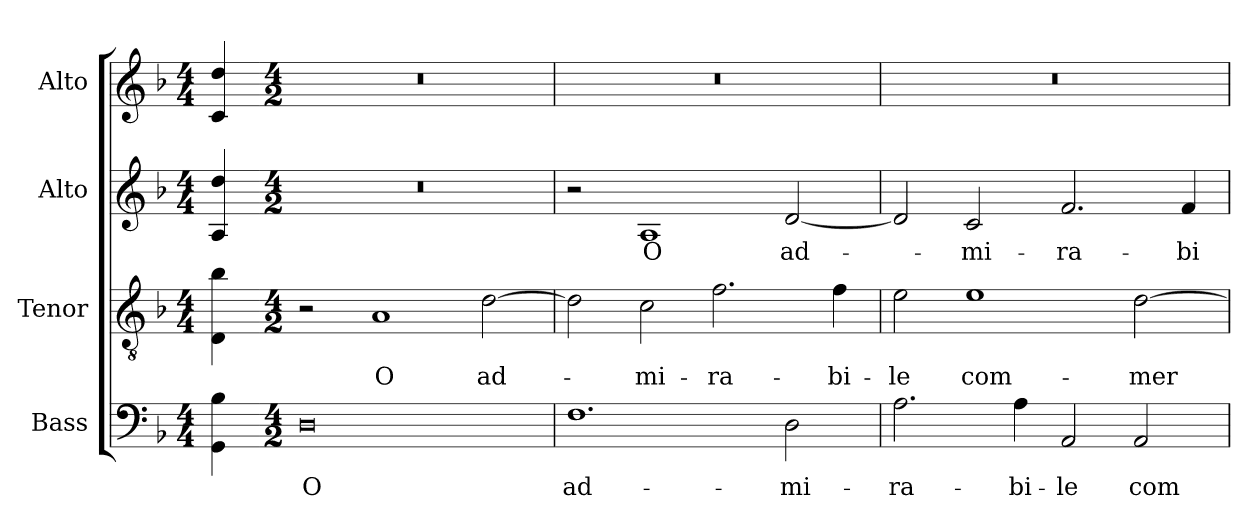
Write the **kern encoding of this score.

**kern	**text	**kern	**text	**kern	**text	**kern
*part4	*part4	*part3	*part3	*part2	*part2	*part1
*staff4	*staff4	*staff3	*staff3	*staff2	*staff2	*staff1
*I"Bass	*	*I"Tenor	*	*I"Alto	*	*I"Alto
*I'B.	*	*I'T.	*	*I'A.	*	*I'A.
!!LO:PB:g=z
*clefF4	*	*clefGv2	*	*clefG2	*	*clefG2
*	*	*ITrd7c12	*	*	*	*
*k[b-]	*	*k[b-]	*	*k[b-]	*	*k[b-]
*F:	*	*F:	*	*F:	*	*F:
*M4/4	*	*M4/4	*	*M4/4	*	*M4/4
=	=	=	=	=	=	=
4GGi\ 4B-i	.	4DDi\ 4B-i	.	4Ai/ 4ddi	.	4ci/ 4ddi
=1-	=1-	=1-	=1-	=1-	=1-	=1-
*M4/2	*	*M4/2	*	*M4/2	*	*M4/2
!	!LO:LY:b:color=#000000	!	!	!LO:N:vis=1	!	!LO:N:vis=1
0Di	O	2r	.	0r	.	0r
!	!	!	!LO:LY:b:color=#000000	!	!	!
.	.	1AAi	O	.	.	.
!	!	!	!LO:LY:b:color=#000000	!	!	!
.	.	[2Di\	ad-	.	.	.
=2	=2	=2	=2	=2	=2	=2
!	!LO:LY:b:color=#000000	!	!	!	!	!LO:N:vis=1
1.Fi	ad-	2Di\]	.	2r	.	0r
!	!	!	!LO:LY:b:color=#000000	!	!	!
!	!	!	!	!	!LO:LY:b:color=#000000	!
.	.	2Ci\	-mi-	1Ai	O	.
!	!	!	!LO:LY:b:color=#000000	!	!	!
.	.	2.Fi\	-ra-	.	.	.
!	!LO:LY:b:color=#000000	!	!	!	!	!
!	!	!	!	!	!LO:LY:b:color=#000000	!
2Di\	-mi-	.	.	[2di/	ad-	.
!	!	!	!LO:LY:b:color=#000000	!	!	!
.	.	4Fi\	-bi-	.	.	.
=3	=3	=3	=3	=3	=3	=3
!	!LO:LY:b:color=#000000	!	!	!	!	!
!	!	!	!LO:LY:b:color=#000000	!	!	!LO:N:vis=1
2.Ai\	-ra-	2Ei\	-le	2di/]	.	0r
!	!	!	!LO:LY:b:color=#000000	!	!	!
!	!	!	!	!	!LO:LY:b:color=#000000	!
.	.	1Ei	com-	2ci/	-mi-	.
!	!LO:LY:b:color=#000000	!	!	!	!	!
4Ai\	-bi-	.	.	.	.	.
!	!LO:LY:b:color=#000000	!	!	!	!	!
!	!	!	!	!	!LO:LY:b:color=#000000	!
2AAi/	-le	.	.	2.fi/	-ra-	.
!	!LO:LY:b:color=#000000	!	!	!	!	!
!	!	!	!LO:LY:b:color=#000000	!	!	!
2AAi/	com-	[2Di\	-mer-	.	.	.
!	!	!	!	!	!LO:LY:b:color=#000000	!
.	.	.	.	4fi/	-bi-	.
=	=	=	=	=	=	=
*-	*-	*-	*-	*-	*-	*-
